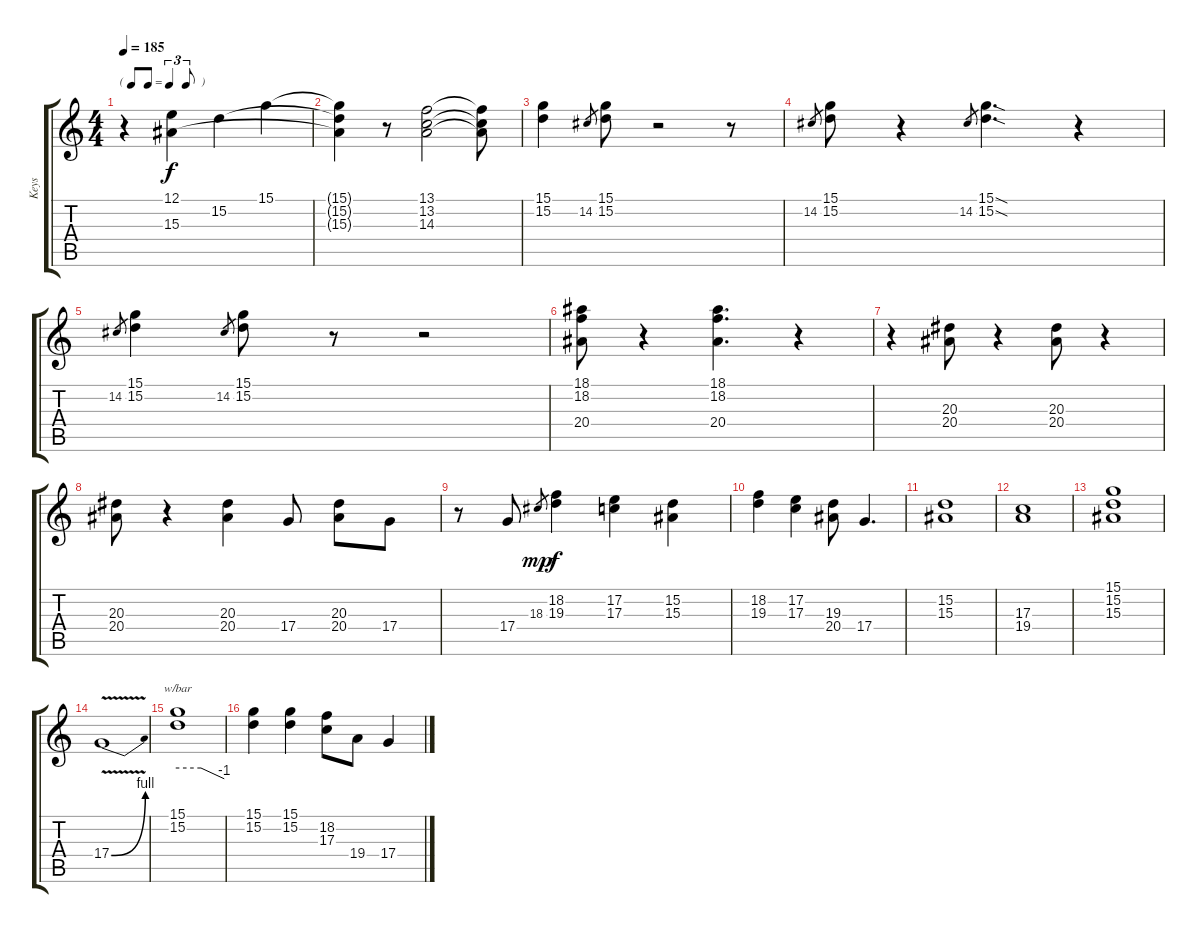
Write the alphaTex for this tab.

\track ("Keys" "Keys") {instrument drawbarorgan}
\staff {score tabs}
\tuning (E4 B3 G3 D3 A2 E2) {hide}
\ts (4 4)
\tf triplet8th
\tempo 185
\clef g2
\ks c
r.4{dy f} (12.1 15.3).4 15.2.4 15.1.4 |
(15.1{t} 15.2{t} 15.3{t}).4 r.8 (13.1 13.2 14.3).2 (13.1{t} 13.2{t} 14.3{t}).8 |
(15.1 15.2).4 14.2.8{gr} (15.1 15.2).8 r.2 r.8 |
14.2.8{gr} (15.1 15.2).8 r.4 14.2.8{gr} (15.1{sod} 15.2{sod}).4{d} r.4 |
14.2.8{gr} (15.1 15.2).4 14.2.8{gr} (15.1 15.2).8 r.8 r.2 |
(18.1 18.2 20.4).8 r.4 (18.1 18.2 20.4).4{d} r.4 |
r.4 (20.3 20.4).8 r.4 (20.3 20.4).8 r.4 |
(20.3 20.4).8 r.4 (20.3 20.4).4 17.4.8 (20.3 20.4).8 17.4.8 |
r.8 17.4.8 18.3.8{gr dy mp} (18.2 19.3).4{dy f} (17.2 17.3).4 (15.2 15.3).4 |
(18.2 19.3).4 (17.2 17.3).4 (19.3 20.4).8 17.4.4{d} |
(15.2 15.3).1 |
(17.3 19.4).1 |
(15.1 15.2 15.3).1 |
17.4{be (bend 0 0 60 4) v}.1 |
(15.1 15.2).1{tbe (custom default 0 0 30 0 60 -4) volume 11} |
(15.1 15.2).4 (15.1 15.2).4 (18.2 17.3).8 19.4.8 17.4.4
